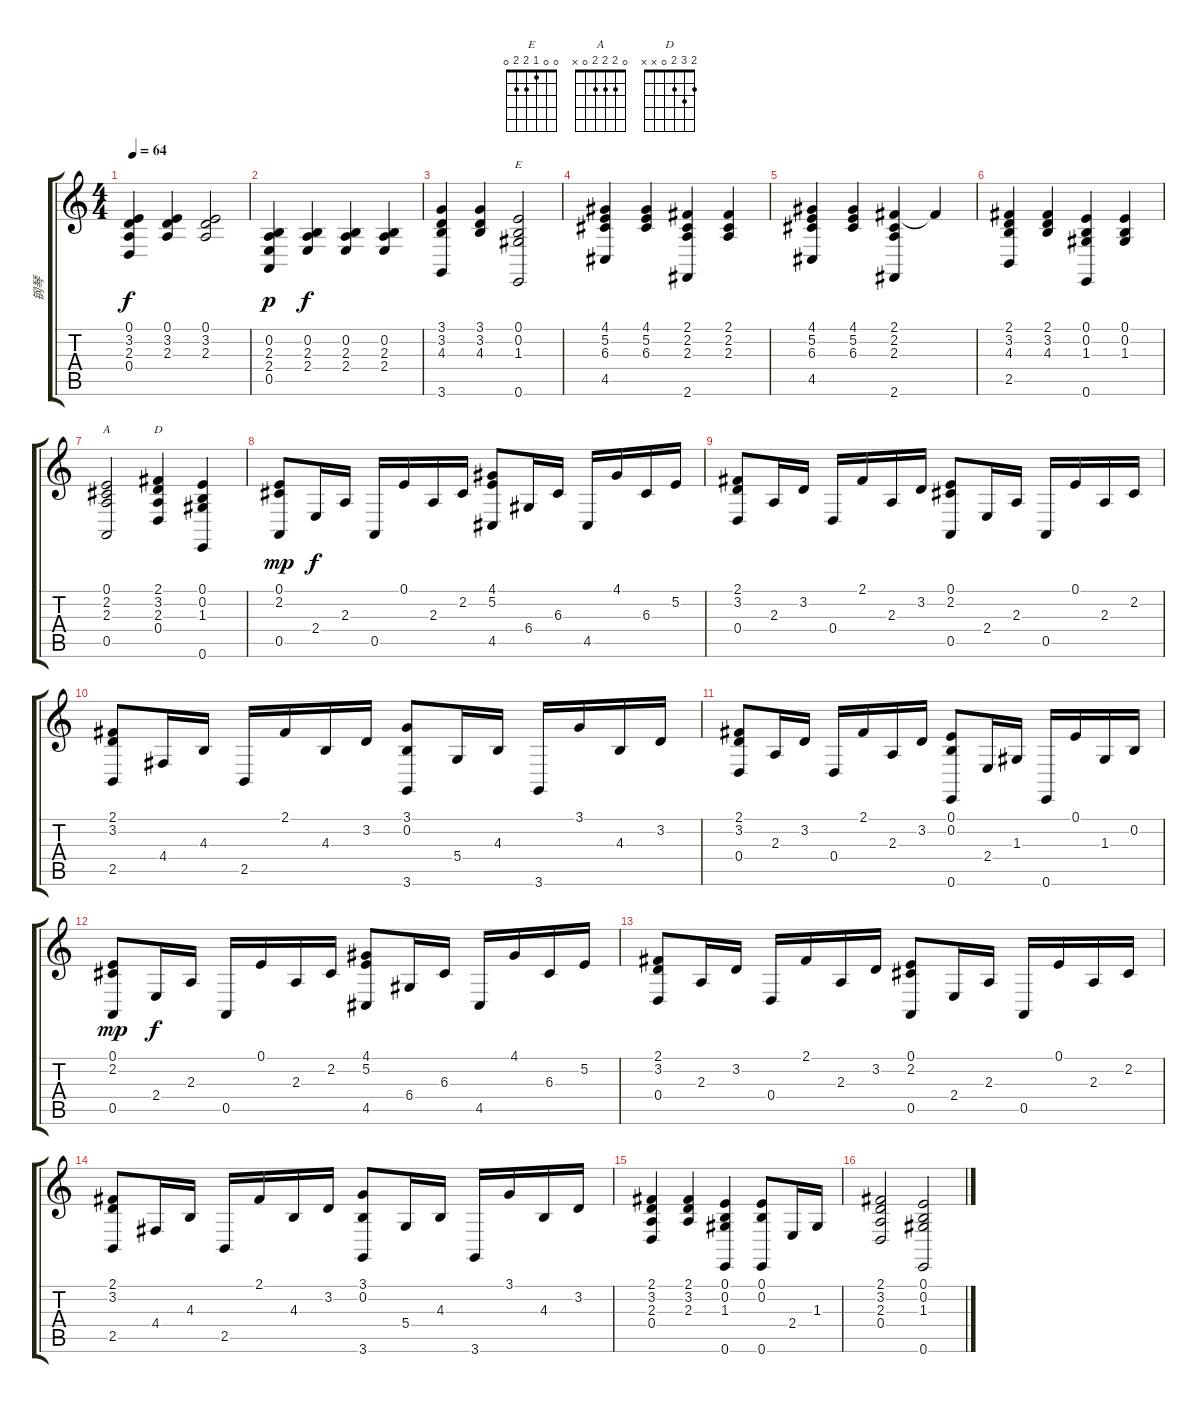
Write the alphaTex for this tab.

\track ("钢琴" "钢琴") {instrument brightacousticpiano}
\staff {score tabs}
\tuning (E4 B3 G3 D3 A2 E2) {hide}
\chord ("E" 0 0 1 2 2 0)
\chord ("A" 0 2 2 2 0 x)
\chord ("D" 2 3 2 0 x x)
\ts (4 4)
\tempo 64
\clef g2
\ks c
(0.1 3.2 2.3 0.4).4{dy f} (0.1 3.2 2.3).4 (0.1 3.2 2.3).2 |
(0.2 2.3 2.4 0.5).4{dy p} (0.2 2.3 2.4).4{dy f} (0.2 2.3 2.4).4 (0.2 2.3 2.4).4 |
(3.1 3.2 4.3 3.6).4 (3.1 3.2 4.3).4 (0.1 0.2 1.3 0.6).2{ch "E"} |
(4.1 5.2 6.3 4.5).4 (4.1 5.2 6.3).4 (2.1 2.2 2.3 2.6).4 (2.1 2.2 2.3).4 |
(4.1 5.2 6.3 4.5).4 (4.1 5.2 6.3).4 (2.1 2.2 2.3 2.6).4 2.1{t}.4 |
(2.1 3.2 4.3 2.5).4 (2.1 3.2 4.3).4 (0.1 0.2 1.3 0.6).4 (0.1 0.2 1.3).4 |
(0.1 2.2 2.3 0.5).2{ch "A"} (2.1 3.2 2.3 0.4).4{ch "D"} (0.1 0.2 1.3 0.6).4 |
(0.1 2.2 0.5).8{dy mp volume 16 balance 15 instrument brightacousticpiano} 2.4.16{dy f} 2.3.16 0.5.16 0.1.16 2.3.16 2.2.16 (4.1 5.2 4.5).8 6.4.16 6.3.16 4.5.16 4.1.16 6.3.16 5.2.16 |
(2.1 3.2 0.4).8 2.3.16 3.2.16 0.4.16 2.1.16 2.3.16 3.2.16 (0.1 2.2 0.5).8 2.4.16 2.3.16 0.5.16 0.1.16 2.3.16 2.2.16 |
(2.1 3.2 2.5).8 4.4.16 4.3.16 2.5.16 2.1.16 4.3.16 3.2.16 (3.1 0.2 3.6).8 5.4.16 4.3.16 3.6.16 3.1.16 4.3.16 3.2.16 |
(2.1 3.2 0.4).8 2.3.16 3.2.16 0.4.16 2.1.16 2.3.16 3.2.16 (0.1 0.2 0.6).8 2.4.16 1.3.16 0.6.16 0.1.16 1.3.16 0.2.16 |
(0.1 2.2 0.5).8{dy mp volume 16 balance 15 instrument brightacousticpiano} 2.4.16{dy f} 2.3.16 0.5.16 0.1.16 2.3.16 2.2.16 (4.1 5.2 4.5).8 6.4.16 6.3.16 4.5.16 4.1.16 6.3.16 5.2.16 |
(2.1 3.2 0.4).8 2.3.16 3.2.16 0.4.16 2.1.16 2.3.16 3.2.16 (0.1 2.2 0.5).8 2.4.16 2.3.16 0.5.16 0.1.16 2.3.16 2.2.16 |
(2.1 3.2 2.5).8 4.4.16 4.3.16 2.5.16 2.1.16 4.3.16 3.2.16 (3.1 0.2 3.6).8 5.4.16 4.3.16 3.6.16 3.1.16 4.3.16 3.2.16 |
(2.1 3.2 2.3 0.4).4 (2.1 3.2 2.3).4 (0.1 0.2 1.3 0.6).4 (0.1 0.2 0.6).8 2.4.16 1.3.16 |
(2.1 3.2 2.3 0.4).2 (0.1 0.2 1.3 0.6).2
